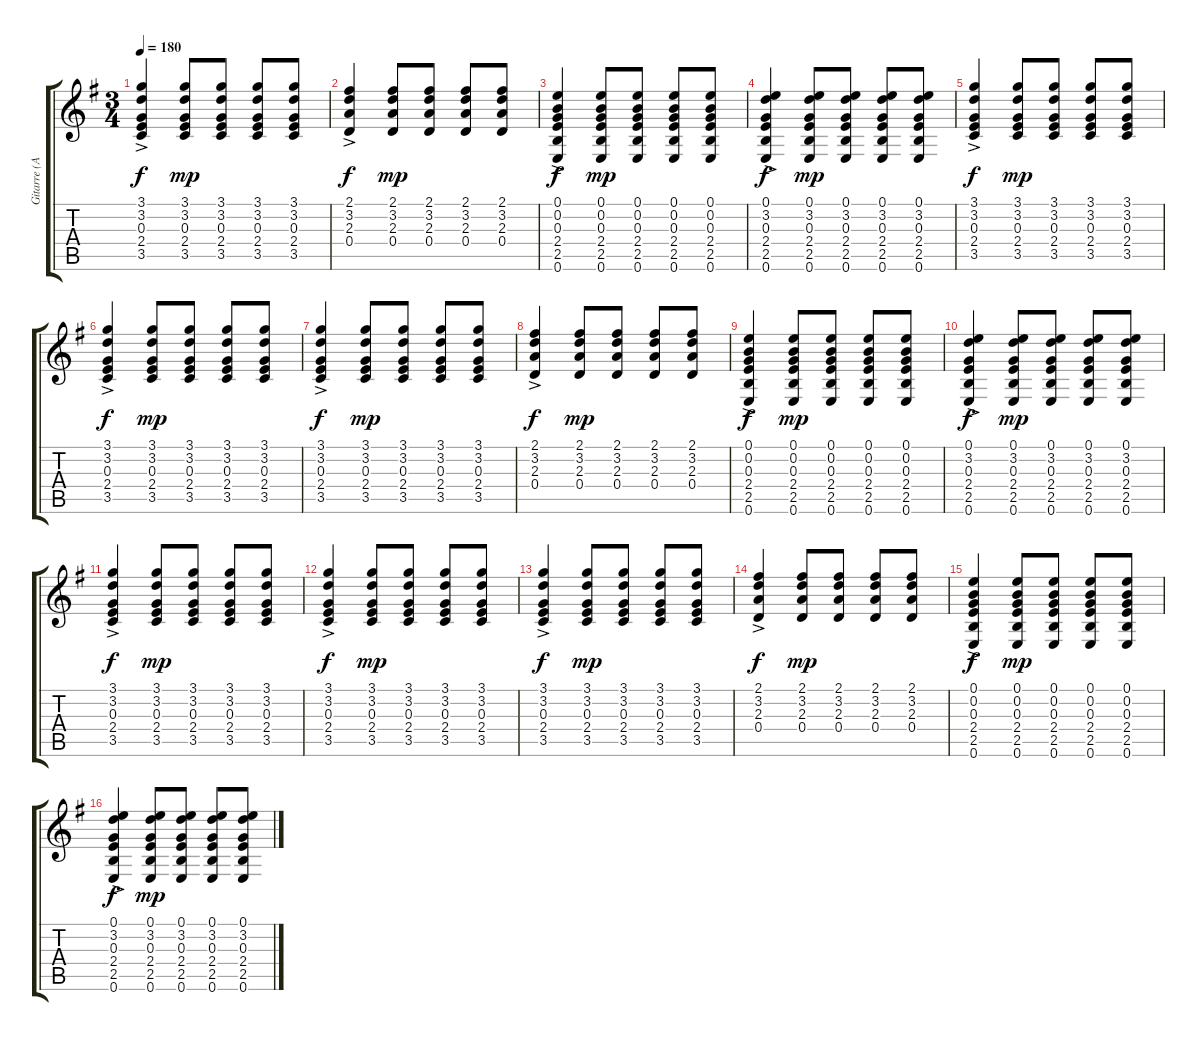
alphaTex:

\track ("Gitarre (Akustisch / Rhytmus)" "Gitarre (A") {instrument acousticguitarsteel bank 25}
\staff {score tabs}
\tuning (E4 B3 G3 D3 A2 E2) {hide}
\ts (3 4)
\tempo 180
\clef g2
\ks eminor
(3.1{ac} 3.2{ac} 0.3{ac} 2.4{ac} 3.5{ac}).4{dy f} (3.1 3.2 0.3 2.4 3.5).8{dy mp} (3.1 3.2 0.3 2.4 3.5).8 (3.1 3.2 0.3 2.4 3.5).8 (3.1 3.2 0.3 2.4 3.5).8 |
(2.1{ac} 3.2{ac} 2.3{ac} 0.4{ac}).4{dy f} (2.1 3.2 2.3 0.4).8{dy mp} (2.1 3.2 2.3 0.4).8 (2.1 3.2 2.3 0.4).8 (2.1 3.2 2.3 0.4).8 |
(0.1{ac} 0.2{ac} 0.3{ac} 2.4{ac} 2.5{ac} 0.6{ac}).4{dy f} (0.1 0.2 0.3 2.4 2.5 0.6).8{dy mp} (0.1 0.2 0.3 2.4 2.5 0.6).8 (0.1 0.2 0.3 2.4 2.5 0.6).8 (0.1 0.2 0.3 2.4 2.5 0.6).8 |
(0.1{ac} 3.2{ac} 0.3{ac} 2.4{ac} 2.5{ac} 0.6{ac}).4{dy f} (0.1 3.2 0.3 2.4 2.5 0.6).8{dy mp} (0.1 3.2 0.3 2.4 2.5 0.6).8 (0.1 3.2 0.3 2.4 2.5 0.6).8 (0.1 3.2 0.3 2.4 2.5 0.6).8 |
(3.1{ac} 3.2{ac} 0.3{ac} 2.4{ac} 3.5{ac}).4{dy f} (3.1 3.2 0.3 2.4 3.5).8{dy mp} (3.1 3.2 0.3 2.4 3.5).8 (3.1 3.2 0.3 2.4 3.5).8 (3.1 3.2 0.3 2.4 3.5).8 |
(3.1{ac} 3.2{ac} 0.3{ac} 2.4{ac} 3.5{ac}).4{dy f} (3.1 3.2 0.3 2.4 3.5).8{dy mp} (3.1 3.2 0.3 2.4 3.5).8 (3.1 3.2 0.3 2.4 3.5).8 (3.1 3.2 0.3 2.4 3.5).8 |
(3.1{ac} 3.2{ac} 0.3{ac} 2.4{ac} 3.5{ac}).4{dy f} (3.1 3.2 0.3 2.4 3.5).8{dy mp} (3.1 3.2 0.3 2.4 3.5).8 (3.1 3.2 0.3 2.4 3.5).8 (3.1 3.2 0.3 2.4 3.5).8 |
(2.1{ac} 3.2{ac} 2.3{ac} 0.4{ac}).4{dy f} (2.1 3.2 2.3 0.4).8{dy mp} (2.1 3.2 2.3 0.4).8 (2.1 3.2 2.3 0.4).8 (2.1 3.2 2.3 0.4).8 |
(0.1{ac} 0.2{ac} 0.3{ac} 2.4{ac} 2.5{ac} 0.6{ac}).4{dy f} (0.1 0.2 0.3 2.4 2.5 0.6).8{dy mp} (0.1 0.2 0.3 2.4 2.5 0.6).8 (0.1 0.2 0.3 2.4 2.5 0.6).8 (0.1 0.2 0.3 2.4 2.5 0.6).8 |
(0.1{ac} 3.2{ac} 0.3{ac} 2.4{ac} 2.5{ac} 0.6{ac}).4{dy f} (0.1 3.2 0.3 2.4 2.5 0.6).8{dy mp} (0.1 3.2 0.3 2.4 2.5 0.6).8 (0.1 3.2 0.3 2.4 2.5 0.6).8 (0.1 3.2 0.3 2.4 2.5 0.6).8 |
(3.1{ac} 3.2{ac} 0.3{ac} 2.4{ac} 3.5{ac}).4{dy f} (3.1 3.2 0.3 2.4 3.5).8{dy mp} (3.1 3.2 0.3 2.4 3.5).8 (3.1 3.2 0.3 2.4 3.5).8 (3.1 3.2 0.3 2.4 3.5).8 |
(3.1{ac} 3.2{ac} 0.3{ac} 2.4{ac} 3.5{ac}).4{dy f} (3.1 3.2 0.3 2.4 3.5).8{dy mp} (3.1 3.2 0.3 2.4 3.5).8 (3.1 3.2 0.3 2.4 3.5).8 (3.1 3.2 0.3 2.4 3.5).8 |
(3.1{ac} 3.2{ac} 0.3{ac} 2.4{ac} 3.5{ac}).4{dy f} (3.1 3.2 0.3 2.4 3.5).8{dy mp} (3.1 3.2 0.3 2.4 3.5).8 (3.1 3.2 0.3 2.4 3.5).8 (3.1 3.2 0.3 2.4 3.5).8 |
(2.1{ac} 3.2{ac} 2.3{ac} 0.4{ac}).4{dy f} (2.1 3.2 2.3 0.4).8{dy mp} (2.1 3.2 2.3 0.4).8 (2.1 3.2 2.3 0.4).8 (2.1 3.2 2.3 0.4).8 |
(0.1{ac} 0.2{ac} 0.3{ac} 2.4{ac} 2.5{ac} 0.6{ac}).4{dy f} (0.1 0.2 0.3 2.4 2.5 0.6).8{dy mp} (0.1 0.2 0.3 2.4 2.5 0.6).8 (0.1 0.2 0.3 2.4 2.5 0.6).8 (0.1 0.2 0.3 2.4 2.5 0.6).8 |
(0.1{ac} 3.2{ac} 0.3{ac} 2.4{ac} 2.5{ac} 0.6{ac}).4{dy f} (0.1 3.2 0.3 2.4 2.5 0.6).8{dy mp} (0.1 3.2 0.3 2.4 2.5 0.6).8 (0.1 3.2 0.3 2.4 2.5 0.6).8 (0.1 3.2 0.3 2.4 2.5 0.6).8
